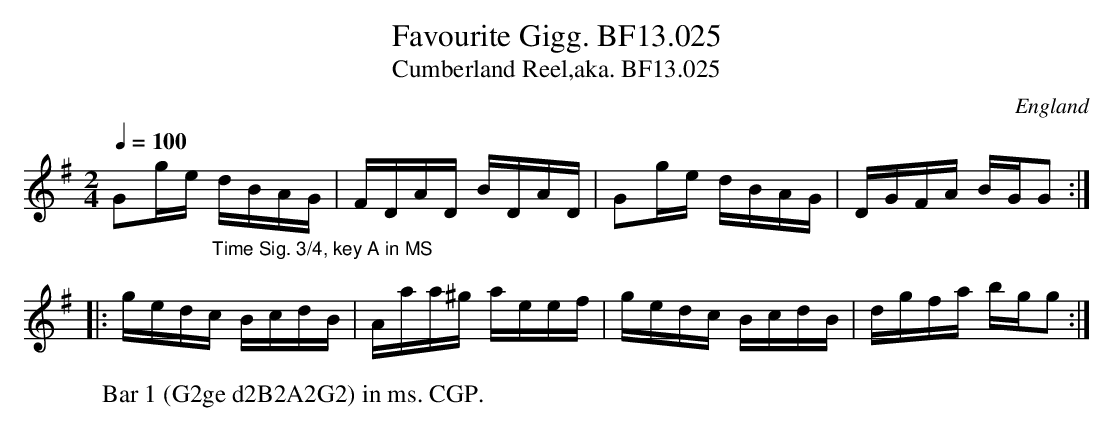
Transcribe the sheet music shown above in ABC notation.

X:1
T:Favourite Gigg. BF13.025
T:Cumberland Reel,aka. BF13.025
L:1/16
M:2/4
O:England
Q:1/4=100
K:G major
G2ge "_Time Sig. 3/4, key A in MS"dBAG|FDAD BDAD|G2ge dBAG|DGFA BGG2:|!
|:gedc BcdB|Aaa^g aeef|gedc BcdB|dgfa bgg2:|
W:Bar 1 (G2ge d2B2A2G2) in ms. CGP.
